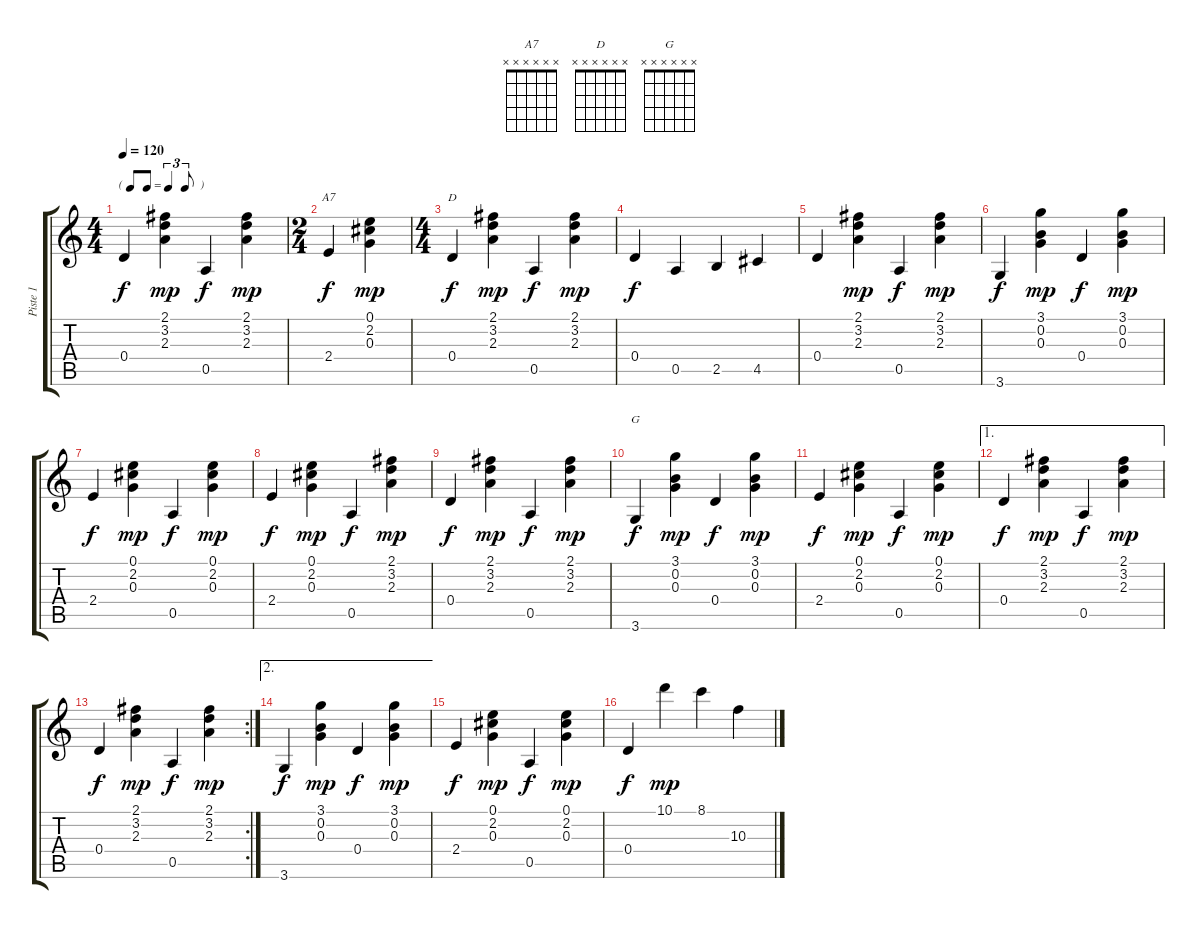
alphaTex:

\track ("Piste 1" "Piste 1") {instrument acousticguitarnylon}
\staff {score tabs}
\tuning (E4 B3 G3 D3 A2 E2) {hide}
\chord ("A7" x x x x x x)
\chord ("D" x x x x x x)
\chord ("G" x x x x x x)
\ts (4 4)
\tf triplet8th
\tempo 120
\clef g2
\ks c
0.4.4{dy f} (2.1 3.2 2.3).4{dy mp} 0.5.4{dy f} (2.1 3.2 2.3).4{dy mp} |
\ts (2 4)
2.4.4{ch "A7" dy f} (0.1 2.2 0.3).4{dy mp} |
\ts (4 4)
0.4.4{ch "D" dy f} (2.1 3.2 2.3).4{dy mp} 0.5.4{dy f} (2.1 3.2 2.3).4{dy mp} |
0.4.4{dy f} 0.5.4 2.5.4 4.5.4 |
0.4.4 (2.1 3.2 2.3).4{dy mp} 0.5.4{dy f} (2.1 3.2 2.3).4{dy mp} |
3.6.4{dy f} (3.1 0.2 0.3).4{dy mp} 0.4.4{dy f} (3.1 0.2 0.3).4{dy mp} |
2.4.4{dy f} (0.1 2.2 0.3).4{dy mp} 0.5.4{dy f} (0.1 2.2 0.3).4{dy mp} |
2.4.4{dy f} (0.1 2.2 0.3).4{dy mp} 0.5.4{dy f} (2.1 3.2 2.3).4{dy mp} |
0.4.4{dy f} (2.1 3.2 2.3).4{dy mp} 0.5.4{dy f} (2.1 3.2 2.3).4{dy mp} |
3.6.4{ch "G" dy f} (3.1 0.2 0.3).4{dy mp} 0.4.4{dy f} (3.1 0.2 0.3).4{dy mp} |
2.4.4{dy f} (0.1 2.2 0.3).4{dy mp} 0.5.4{dy f} (0.1 2.2 0.3).4{dy mp} |
\ae 1
0.4.4{dy f} (2.1 3.2 2.3).4{dy mp} 0.5.4{dy f} (2.1 3.2 2.3).4{dy mp} |
\rc 2
0.4.4{dy f} (2.1 3.2 2.3).4{dy mp} 0.5.4{dy f} (2.1 3.2 2.3).4{dy mp} |
\ae 2
3.6.4{dy f} (3.1 0.2 0.3).4{dy mp} 0.4.4{dy f} (3.1 0.2 0.3).4{dy mp} |
2.4.4{dy f} (0.1 2.2 0.3).4{dy mp} 0.5.4{dy f} (0.1 2.2 0.3).4{dy mp} |
0.4.4{dy f} 10.1.4{dy mp} 8.1.4 10.3.4
